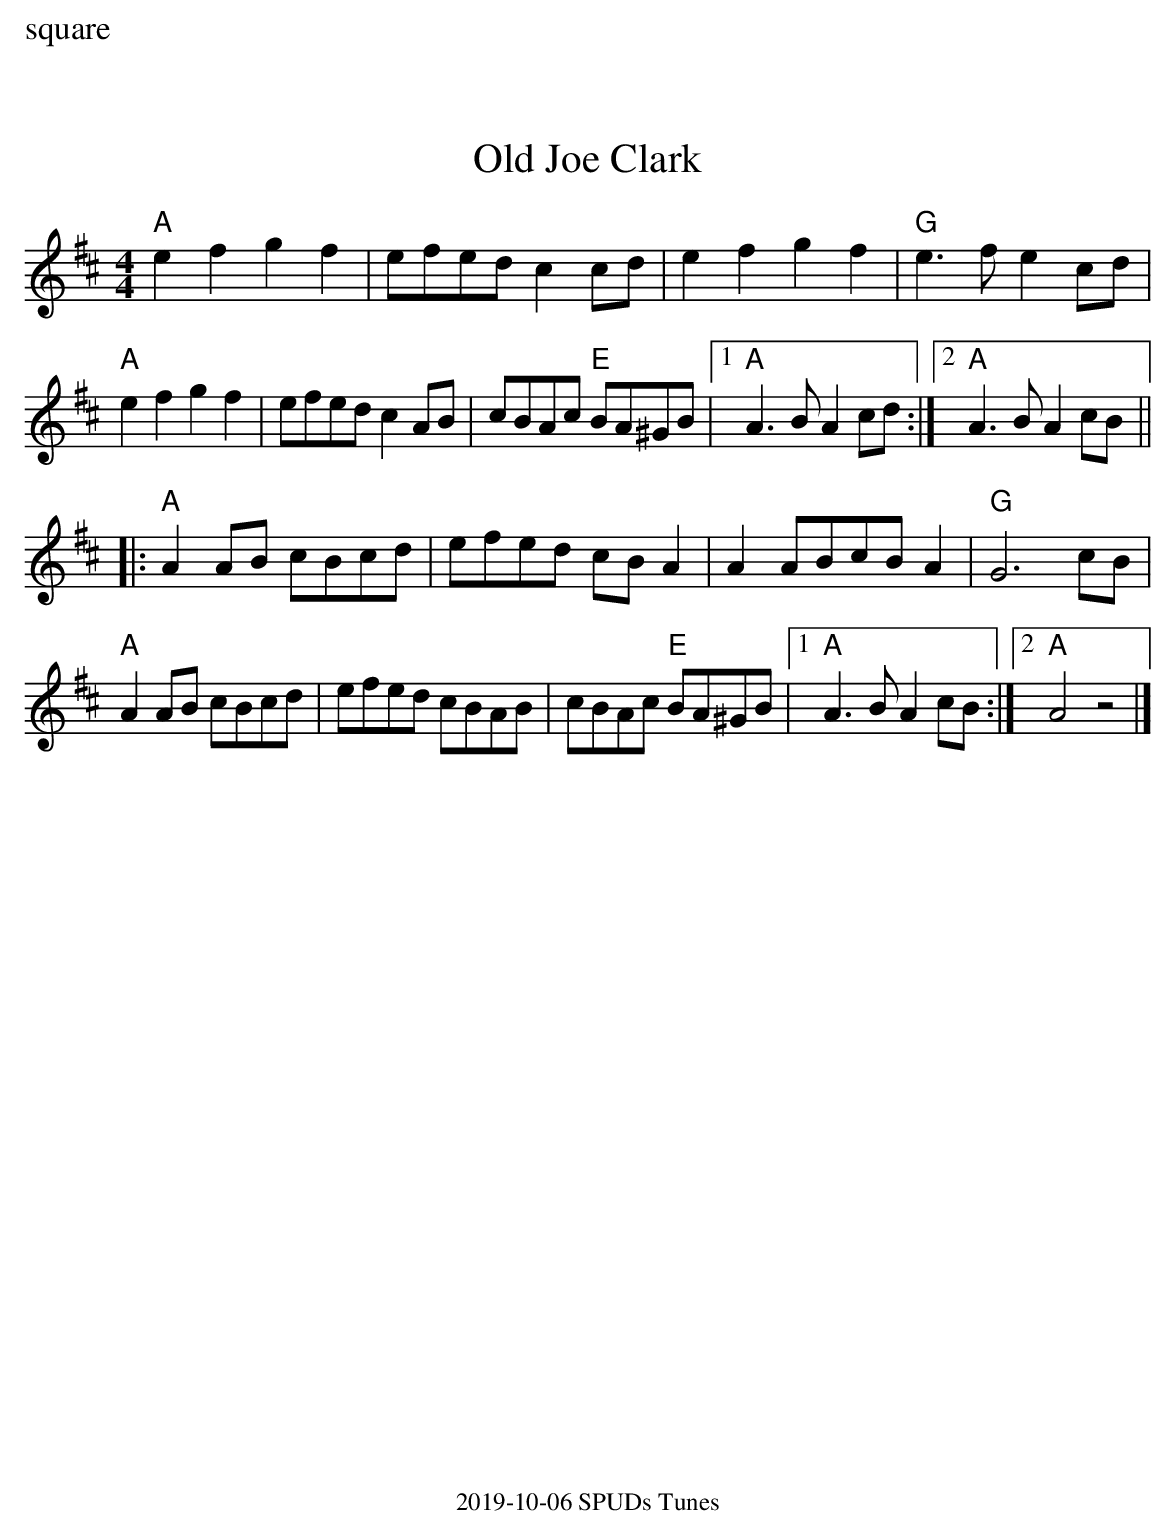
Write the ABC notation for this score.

X:1
%%text square
T:Old Joe Clark
M:4/4
K:Amix
"A"e2f2 g2f2| efed c2 cd| e2f2g2f2 | "G"e2>f2 e2 cd|
"A"e2f2 g2f2| efed c2 AB|cBAc "E"BA^GB|1"A"A2>B2 A2 cd :|2"A"A2>B2 A2 cB||
|:"A"A2 AB cBcd| efed cB A2 | A2 ABcB A2 | "G"G6 cB|
"A"A2 AB cBcd| efed cBAB |cBAc "E"BA^GB|1"A"A2>B2 A2 cB :|2"A"A4z4|]
